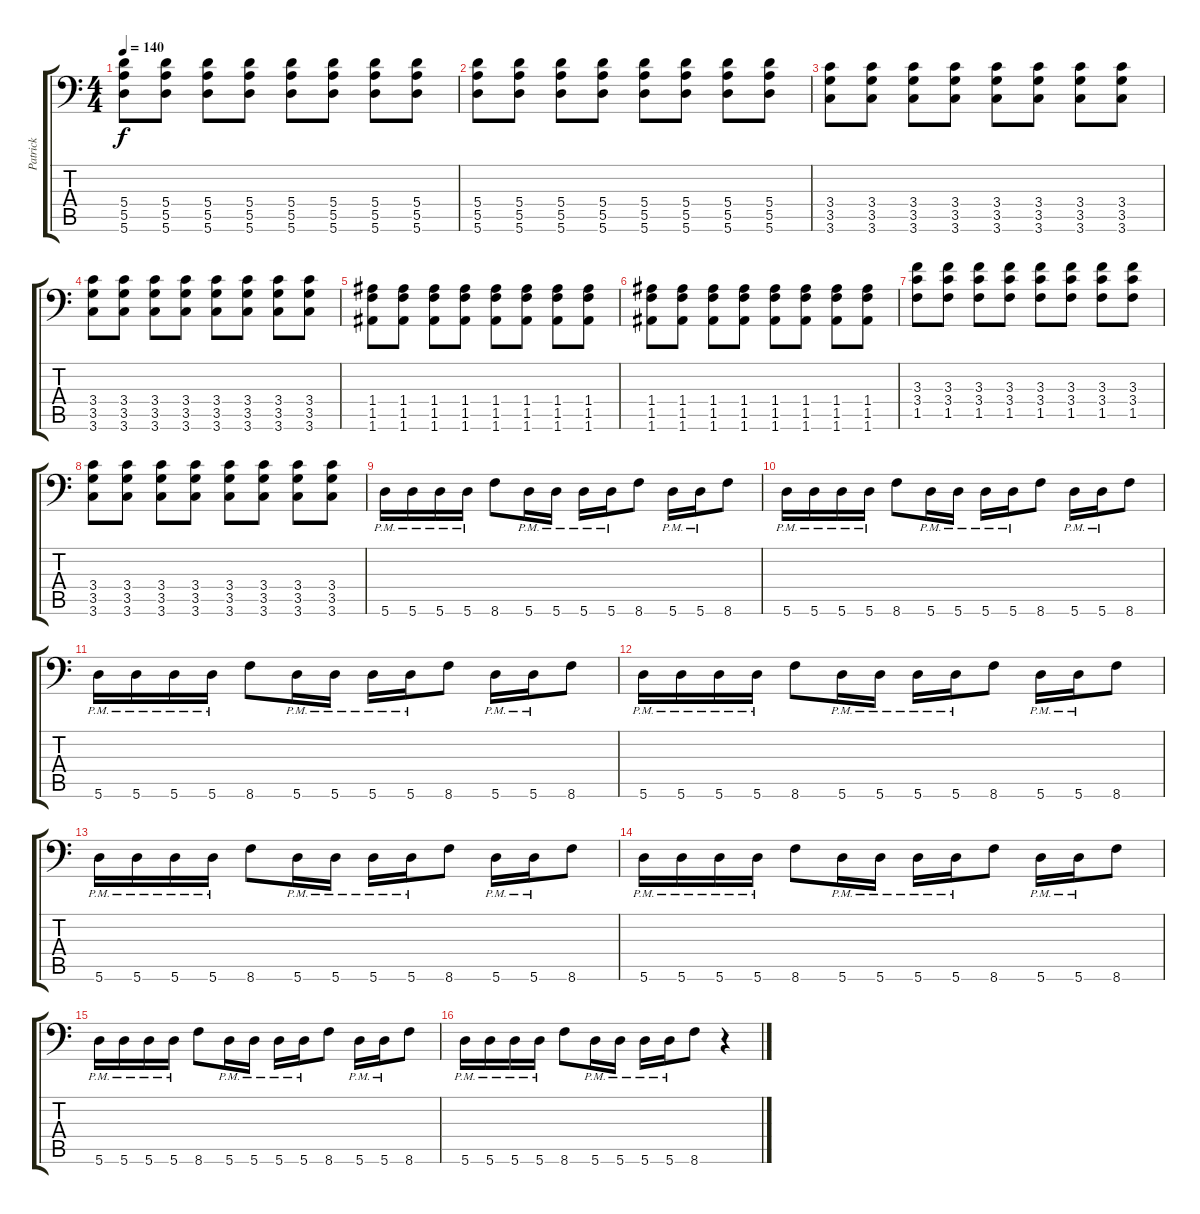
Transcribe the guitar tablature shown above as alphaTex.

\track ("Patrick" "Patrick") {instrument distortionguitar}
\staff {score tabs}
\tuning (B3 Gb3 D3 A2 E2 A1) {hide}
\ts (4 4)
\tempo 140
\clef f4
\ks c
(5.4 5.5 5.6).8{dy f} (5.4 5.5 5.6).8 (5.4 5.5 5.6).8 (5.4 5.5 5.6).8 (5.4 5.5 5.6).8 (5.4 5.5 5.6).8 (5.4 5.5 5.6).8 (5.4 5.5 5.6).8 |
(5.4 5.5 5.6).8 (5.4 5.5 5.6).8 (5.4 5.5 5.6).8 (5.4 5.5 5.6).8 (5.4 5.5 5.6).8 (5.4 5.5 5.6).8 (5.4 5.5 5.6).8 (5.4 5.5 5.6).8 |
(3.4 3.5 3.6).8 (3.4 3.5 3.6).8 (3.4 3.5 3.6).8 (3.4 3.5 3.6).8 (3.4 3.5 3.6).8 (3.4 3.5 3.6).8 (3.4 3.5 3.6).8 (3.4 3.5 3.6).8 |
(3.4 3.5 3.6).8 (3.4 3.5 3.6).8 (3.4 3.5 3.6).8 (3.4 3.5 3.6).8 (3.4 3.5 3.6).8 (3.4 3.5 3.6).8 (3.4 3.5 3.6).8 (3.4 3.5 3.6).8 |
(1.4 1.5 1.6).8 (1.4 1.5 1.6).8 (1.4 1.5 1.6).8 (1.4 1.5 1.6).8 (1.4 1.5 1.6).8 (1.4 1.5 1.6).8 (1.4 1.5 1.6).8 (1.4 1.5 1.6).8 |
(1.4 1.5 1.6).8 (1.4 1.5 1.6).8 (1.4 1.5 1.6).8 (1.4 1.5 1.6).8 (1.4 1.5 1.6).8 (1.4 1.5 1.6).8 (1.4 1.5 1.6).8 (1.4 1.5 1.6).8 |
(3.3 3.4 1.5).8 (3.3 3.4 1.5).8 (3.3 3.4 1.5).8 (3.3 3.4 1.5).8 (3.3 3.4 1.5).8 (3.3 3.4 1.5).8 (3.3 3.4 1.5).8 (3.3 3.4 1.5).8 |
(3.4 3.5 3.6).8 (3.4 3.5 3.6).8 (3.4 3.5 3.6).8 (3.4 3.5 3.6).8 (3.4 3.5 3.6).8 (3.4 3.5 3.6).8 (3.4 3.5 3.6).8 (3.4 3.5 3.6).8 |
5.6{pm}.16 5.6{pm}.16 5.6{pm}.16 5.6{pm}.16 8.6.8 5.6{pm}.16 5.6{pm}.16 5.6{pm}.16 5.6{pm}.16 8.6.8 5.6{pm}.16 5.6{pm}.16 8.6.8 |
5.6{pm}.16 5.6{pm}.16 5.6{pm}.16 5.6{pm}.16 8.6.8 5.6{pm}.16 5.6{pm}.16 5.6{pm}.16 5.6{pm}.16 8.6.8 5.6{pm}.16 5.6{pm}.16 8.6.8 |
5.6{pm}.16 5.6{pm}.16 5.6{pm}.16 5.6{pm}.16 8.6.8 5.6{pm}.16 5.6{pm}.16 5.6{pm}.16 5.6{pm}.16 8.6.8 5.6{pm}.16 5.6{pm}.16 8.6.8 |
5.6{pm}.16 5.6{pm}.16 5.6{pm}.16 5.6{pm}.16 8.6.8 5.6{pm}.16 5.6{pm}.16 5.6{pm}.16 5.6{pm}.16 8.6.8 5.6{pm}.16 5.6{pm}.16 8.6.8 |
5.6{pm}.16 5.6{pm}.16 5.6{pm}.16 5.6{pm}.16 8.6.8 5.6{pm}.16 5.6{pm}.16 5.6{pm}.16 5.6{pm}.16 8.6.8 5.6{pm}.16 5.6{pm}.16 8.6.8 |
5.6{pm}.16 5.6{pm}.16 5.6{pm}.16 5.6{pm}.16 8.6.8 5.6{pm}.16 5.6{pm}.16 5.6{pm}.16 5.6{pm}.16 8.6.8 5.6{pm}.16 5.6{pm}.16 8.6.8 |
5.6{pm}.16 5.6{pm}.16 5.6{pm}.16 5.6{pm}.16 8.6.8 5.6{pm}.16 5.6{pm}.16 5.6{pm}.16 5.6{pm}.16 8.6.8 5.6{pm}.16 5.6{pm}.16 8.6.8 |
5.6{pm}.16 5.6{pm}.16 5.6{pm}.16 5.6{pm}.16 8.6.8 5.6{pm}.16 5.6{pm}.16 5.6{pm}.16 5.6{pm}.16 8.6.8 r.4
